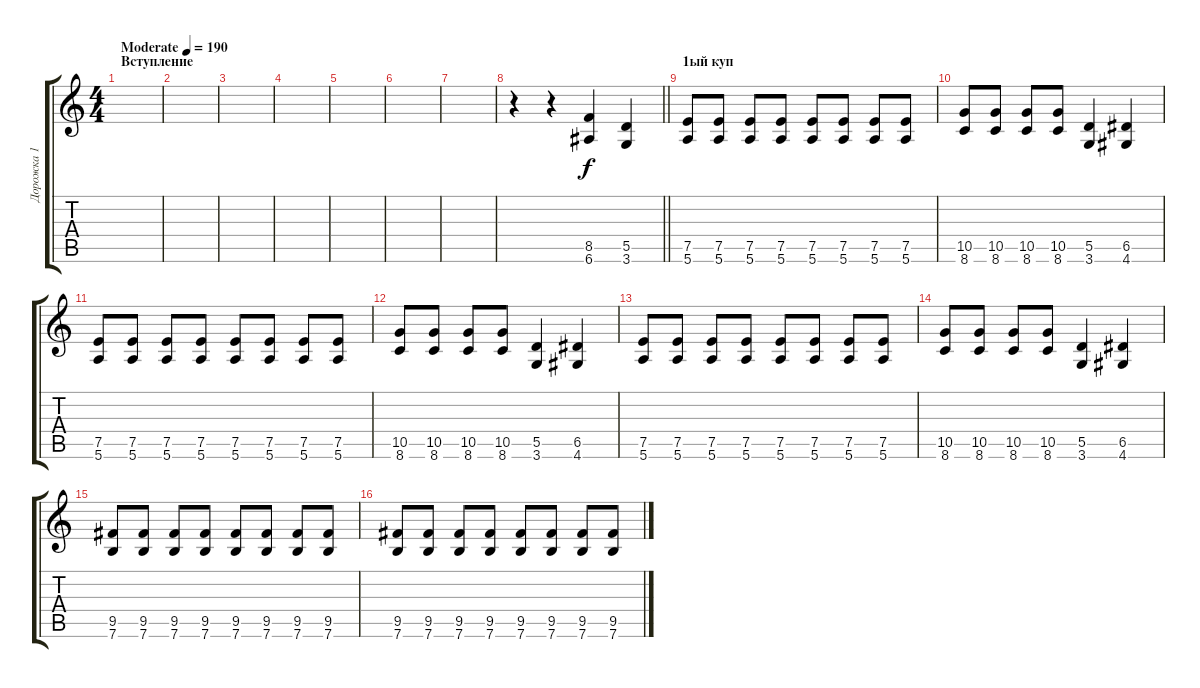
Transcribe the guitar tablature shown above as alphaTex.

\track ("Дорожка 1" "Дорожка 1") {instrument distortionguitar}
\staff {score tabs}
\tuning (E4 B3 G3 D3 A2 E2) {hide}
\ts (4 4)
\section ("" "Вступление")
\tempo (190 "Moderate")
\clef g2
\ks c
|
|
|
|
|
|
|
\barLineRight lightlight
r.4 r.4 (8.5 6.6).4 (5.5 3.6).4 |
\section ("" "1ый куп")
(7.5 5.6).8 (7.5 5.6).8 (7.5 5.6).8 (7.5 5.6).8 (7.5 5.6).8 (7.5 5.6).8 (7.5 5.6).8 (7.5 5.6).8 |
(10.5 8.6).8 (10.5 8.6).8 (10.5 8.6).8 (10.5 8.6).8 (5.5 3.6).4 (6.5 4.6).4 |
(7.5 5.6).8 (7.5 5.6).8 (7.5 5.6).8 (7.5 5.6).8 (7.5 5.6).8 (7.5 5.6).8 (7.5 5.6).8 (7.5 5.6).8 |
(10.5 8.6).8 (10.5 8.6).8 (10.5 8.6).8 (10.5 8.6).8 (5.5 3.6).4 (6.5 4.6).4 |
(7.5 5.6).8 (7.5 5.6).8 (7.5 5.6).8 (7.5 5.6).8 (7.5 5.6).8 (7.5 5.6).8 (7.5 5.6).8 (7.5 5.6).8 |
(10.5 8.6).8 (10.5 8.6).8 (10.5 8.6).8 (10.5 8.6).8 (5.5 3.6).4 (6.5 4.6).4 |
(9.5 7.6).8 (9.5 7.6).8 (9.5 7.6).8 (9.5 7.6).8 (9.5 7.6).8 (9.5 7.6).8 (9.5 7.6).8 (9.5 7.6).8 |
(9.5 7.6).8 (9.5 7.6).8 (9.5 7.6).8 (9.5 7.6).8 (9.5 7.6).8 (9.5 7.6).8 (9.5 7.6).8 (9.5 7.6).8
